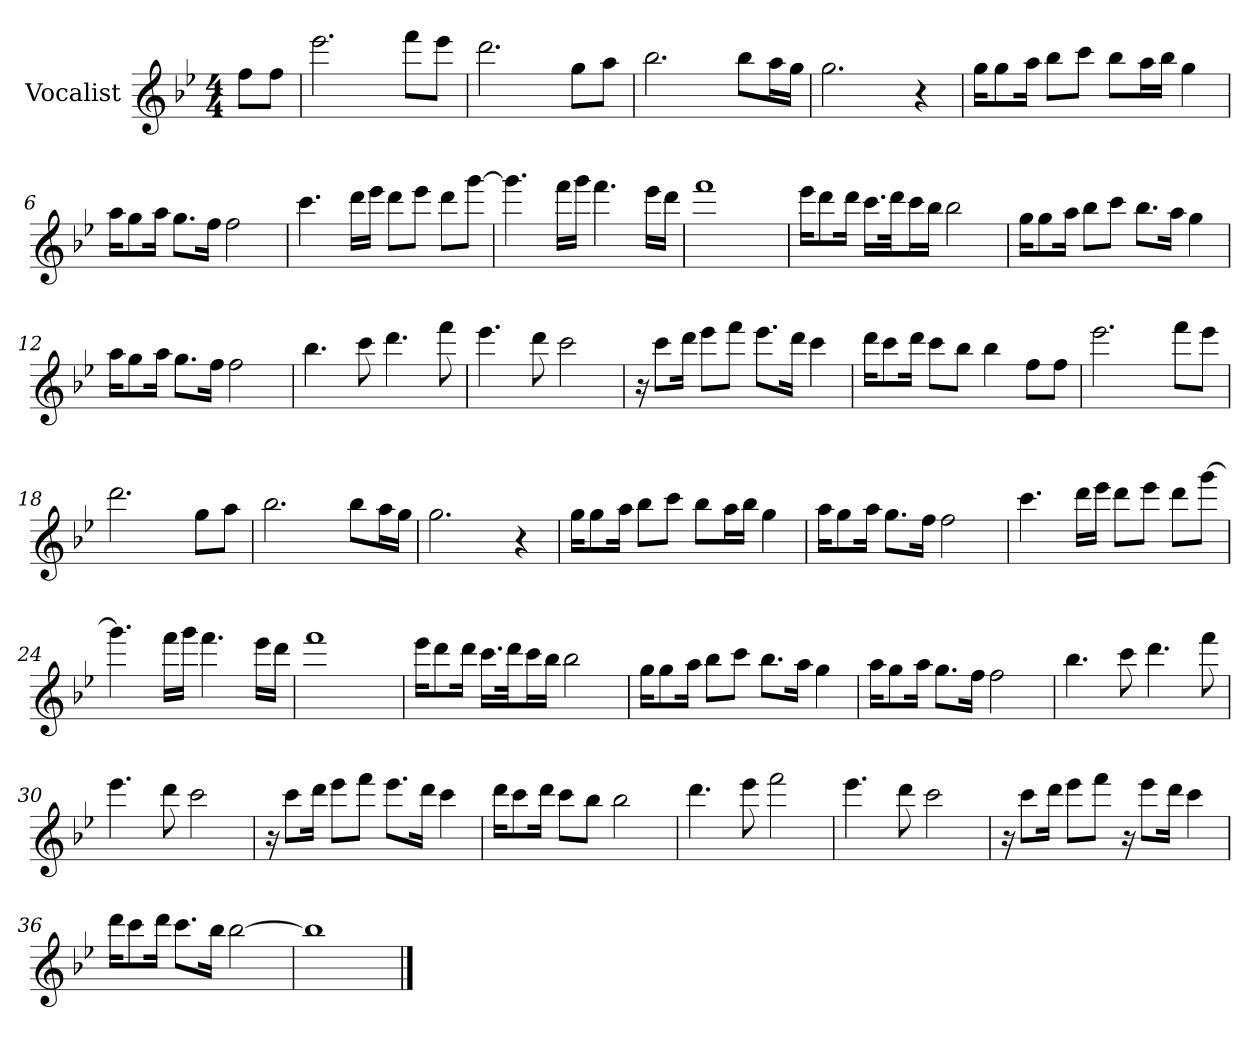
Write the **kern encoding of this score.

**kern
*part1
*staff1
*I"Vocalist
*k[b-e-]
*B-:
*M4/4
=
8ffL
8ffJ
=1
2.eee-
8fffL
8eee-J
=2
2.ddd
8ggL
8aaJ
=3
2.bb-
8bb-L
16aaL
16ggJJ
=4
2.gg
4r
=5
16ggKL
8gg
16aaJk
8bb-L
8cccJ
8bb-L
16aaL
16bb-JJ
4gg
=6
16aaKL
8gg
16aaJk
8.ggL
16ffJk
2ff
=7
4.ccc
16dddLL
16eee-JJ
8dddL
8eee-J
8dddL
[8gggJ
=8
4.ggg]
16fffLL
16gggJJ
4.fff
16eee-LL
16dddJJ
=9
1fff
=10
16eee-KL
8ddd
16dddJk
16.cccLL
32dddJk
16cccL
16bb-JJ
2bb-
=11
16ggKL
8gg
16aaJk
8bb-L
8cccJ
8.bb-L
16aaJk
4gg
=12
16aaKL
8gg
16aaJk
8.ggL
16ffJk
2ff
=13
4.bb-
8ccc
4.ddd
8fff
=14
4.eee-
8ddd
2ccc
=15
16r
8cccL
16dddJk
8eee-L
8fffJ
8.eee-L
16dddJk
4ccc
=16
16dddKL
8ccc
16dddJk
8cccL
8bb-J
4bb-
8ffL
8ffJ
=17
2.eee-
8fffL
8eee-J
=18
2.ddd
8ggL
8aaJ
=19
2.bb-
8bb-L
16aaL
16ggJJ
=20
2.gg
4r
=21
16ggKL
8gg
16aaJk
8bb-L
8cccJ
8bb-L
16aaL
16bb-JJ
4gg
=22
16aaKL
8gg
16aaJk
8.ggL
16ffJk
2ff
=23
4.ccc
16dddLL
16eee-JJ
8dddL
8eee-J
8dddL
[8gggJ
=24
4.ggg]
16fffLL
16gggJJ
4.fff
16eee-LL
16dddJJ
=25
1fff
=26
16eee-KL
8ddd
16dddJk
16.cccLL
32dddJk
16cccL
16bb-JJ
2bb-
=27
16ggKL
8gg
16aaJk
8bb-L
8cccJ
8.bb-L
16aaJk
4gg
=28
16aaKL
8gg
16aaJk
8.ggL
16ffJk
2ff
=29
4.bb-
8ccc
4.ddd
8fff
=30
4.eee-
8ddd
2ccc
=31
16r
8cccL
16dddJk
8eee-L
8fffJ
8.eee-L
16dddJk
4ccc
=32
16dddKL
8ccc
16dddJk
8cccL
8bb-J
2bb-
=33
4.ddd
8eee-
2fff
=34
4.eee-
8ddd
2ccc
=35
16r
8cccL
16dddJk
8eee-L
8fffJ
16r
8eee-L
16dddJk
4ccc
=36
16dddKL
8ccc
16dddJk
8.cccL
16bb-Jk
[2bb-
=37
1bb-]
==
*-
